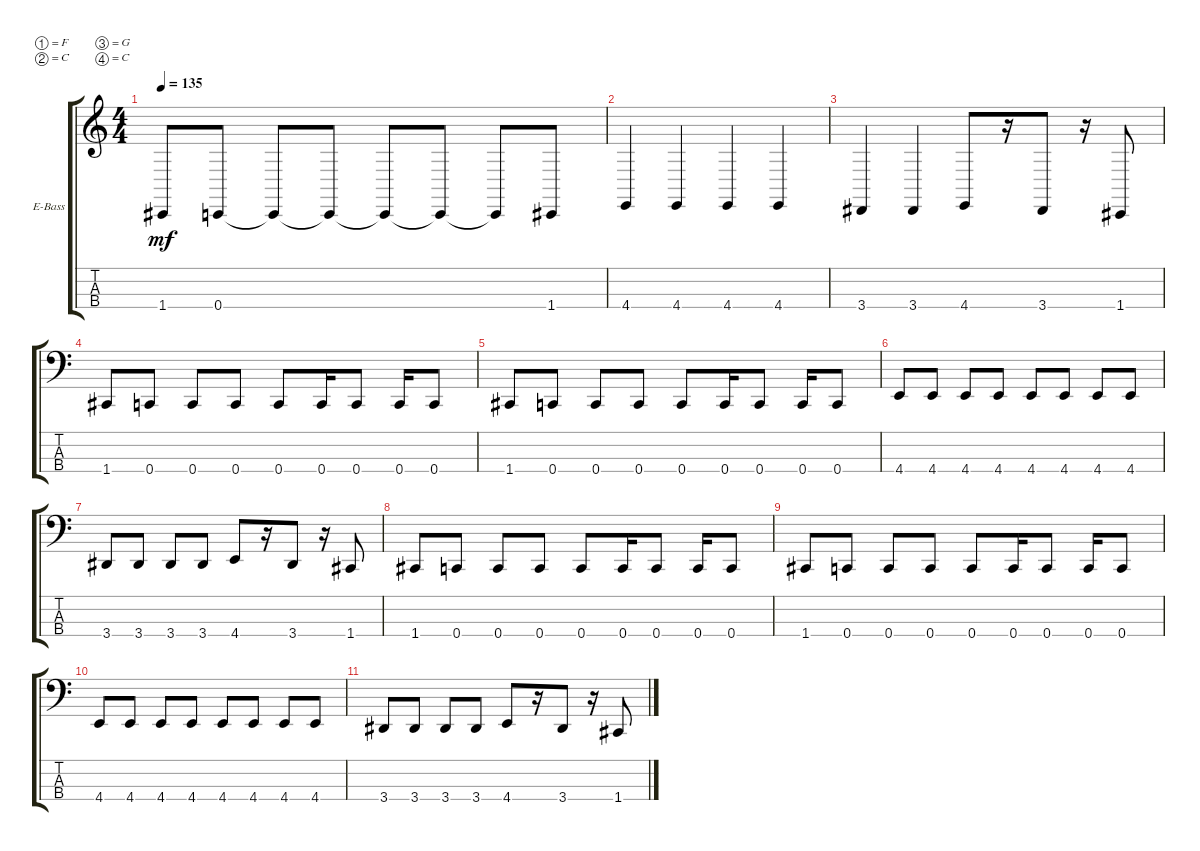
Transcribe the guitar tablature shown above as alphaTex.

\defaultSystemsLayout 4
\bracketExtendMode groupsimilarinstruments
\firstSystemTrackNameOrientation horizontal
\otherSystemsTrackNameOrientation horizontal
\track ("Electric Bass" "E-Bass") {instrument electricbassfinger}
\staff {score tabs}
\tuning (F2 C2 G1 C1)
\ts (4 4)
\tempo 135
\clef g2
\ks c
1.4.8{dy mf} 0.4.8 0.4{t}.8 0.4{t}.8 0.4{t}.8 0.4{t}.8 0.4{t}.8 1.4.8 |
4.4.4 4.4.4 4.4.4 4.4.4 |
3.4.4 3.4.4 4.4.8 r.16 3.4.8 r.16 1.4.8 |
\clef f4
1.4.8 0.4.8 0.4.8 0.4.8 0.4.8 0.4.16 0.4.8 0.4.16 0.4.8 |
1.4.8 0.4.8 0.4.8 0.4.8 0.4.8 0.4.16 0.4.8 0.4.16 0.4.8 |
4.4.8 4.4.8 4.4.8 4.4.8 4.4.8 4.4.8 4.4.8 4.4.8 |
3.4.8 3.4.8 3.4.8 3.4.8 4.4.8 r.16 3.4.8 r.16 1.4.8 |
1.4.8 0.4.8 0.4.8 0.4.8 0.4.8 0.4.16 0.4.8 0.4.16 0.4.8 |
1.4.8 0.4.8 0.4.8 0.4.8 0.4.8 0.4.16 0.4.8 0.4.16 0.4.8 |
4.4.8 4.4.8 4.4.8 4.4.8 4.4.8 4.4.8 4.4.8 4.4.8 |
3.4.8 3.4.8 3.4.8 3.4.8 4.4.8 r.16 3.4.8 r.16 1.4.8
